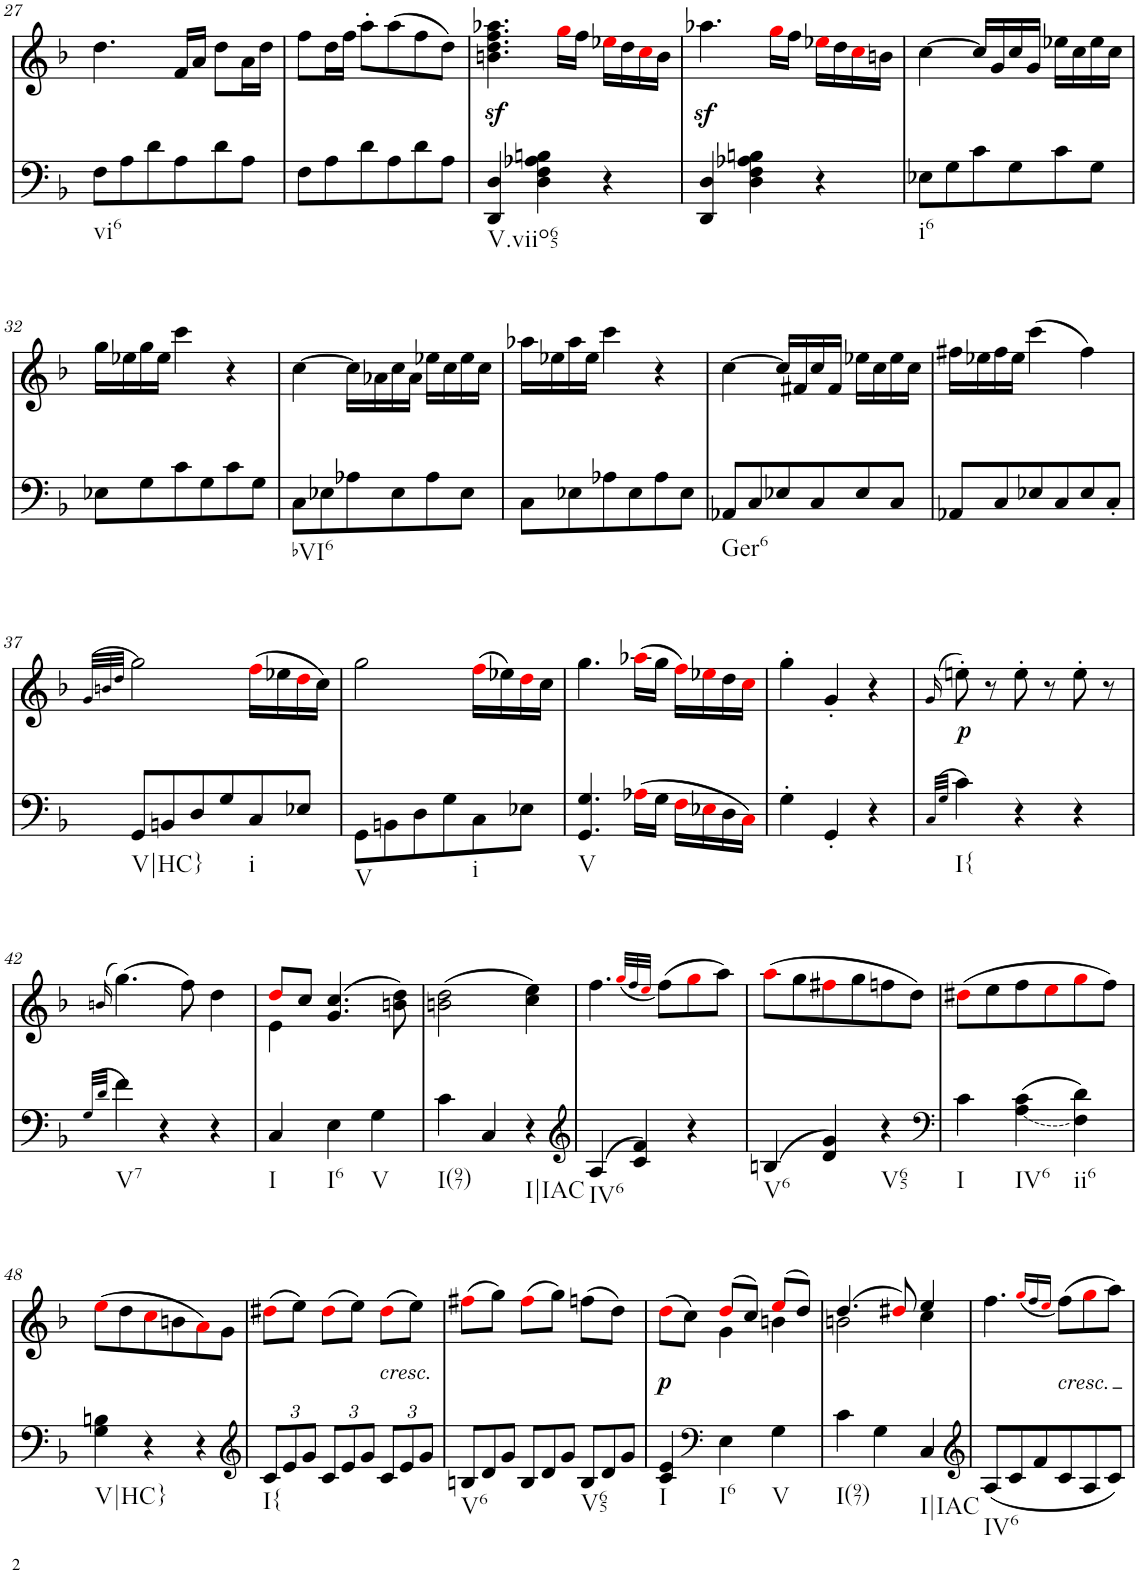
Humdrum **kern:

**kern	**kern	**dynam
*part1	*part1	*part1
*staff2	*staff1	*staff1/2
*I"Piano, Piano right	*	*
*I'Pno.	*	*
!!LO:PB:g=z
*clefF4	*clefG2	*
*k[b-]	*k[b-]	*
*M3/4	*M3/4	*
=27	=27	=27
!LO:TX:b:t=vi6	!	!
8F\L	4.dd\	.
8A\	.	.
8d\	.	.
8A\	16f/LL	.
.	16a/JJ	.
8d\	8dd\L	.
8A\J	16a\L	.
.	16dd\JJ	.
=28	=28	=28
8F\L	8ff\L	.
8A\	16dd\L	.
.	16ff\JJ	.
8d\	8aa'\L	.
8A\	(8aa\	.
8d\	8ff\	.
8A\J	8dd\J)	.
=29	=29	=29
!LO:TX:b:t=V.viio65	!	!
4DD/ 4D/	4.bn\z< 4.dd\z< 4.ff\z< 4.aa-X\z<	.
4D\ 4F\ 4A-X\ 4Bn\	.	.
.	16ggi\LL	.
.	16ff\JJ	.
4r	16ee-Xi\LL	.
.	16dd\	.
.	16cci\	.
.	16b\JJ	.
=30	=30	=30
4DD/ 4D/	4.aa-Xz<\	.
4D\ 4F\ 4A-X\ 4Bn\	.	.
.	16ggi\LL	.
.	16ff\JJ	.
4r	16ee-Xi\LL	.
.	16dd\	.
.	16cci\	.
.	16bn\JJ	.
=31	=31	=31
!LO:TX:b:t=i6	!	!
8E-X\L	[4cc\	.
8G\	.	.
8c\	16cc/LL]	.
.	16g/	.
8G\	16cc/	.
.	16g/JJ	.
8c\	16ee-X\LL	.
.	16cc\	.
8G\J	16ee-\	.
.	16cc\JJ	.
!!LO:LB:g=z
=32	=32	=32
8E-X\L	16gg\LL	.
.	16ee-X\	.
8G\	16gg\	.
.	16ee-\JJ	.
8c\	4ccc\	.
8G\	.	.
8c\	4r	.
8G\J	.	.
=33	=33	=33
!LO:TX:b:t=bVI6	!	!
8C\L	[4cc\	.
8E-X\	.	.
8A-X\	16cc\LL]	.
.	16a-X\	.
8E-\	16cc\	.
.	16a-\JJ	.
8A-\	16ee-X\LL	.
.	16cc\	.
8E-\J	16ee-\	.
.	16cc\JJ	.
=34	=34	=34
8C\L	16aa-X\LL	.
.	16ee-X\	.
8E-X\	16aa-\	.
.	16ee-\JJ	.
8A-X\	4ccc\	.
8E-\	.	.
8A-\	4r	.
8E-\J	.	.
=35	=35	=35
!LO:TX:b:t=Ger6	!	!
8AA-X/L	[4cc\	.
8C/	.	.
8E-X/	16cc/LL]	.
.	16f#X/	.
8C/	16cc/	.
.	16f#/JJ	.
8E-/	16ee-X\LL	.
.	16cc\	.
8C/J	16ee-\	.
.	16cc\JJ	.
=36	=36	=36
8AA-X/L	16ff#X\LL	.
.	16ee-X\	.
8C/	16ff#\	.
.	16ee-\JJ	.
8E-X/	(4ccc\	.
8C/	.	.
8E-/	4ff#\)	.
8C'/J	.	.
!!LO:LB:g=z
=37	=37	=37
.	(>32qg/LLL	.
.	32qbn/	.
.	32qdd/JJJ	.
!LO:TX:b:t=V|HC}	!	!
8GG/L	2gg\)	.
8BBn/	.	.
8D/	.	.
8G/	.	.
!LO:TX:b:t=i	!	!
8C/	(16ffi\LL	.
.	16ee-X\	.
8E-X/J	16ddi\	.
.	16cc\JJ)	.
=38	=38	=38
!LO:TX:b:t=V	!	!
8GG\L	2gg\	.
8BBn\	.	.
8D\	.	.
8G\	.	.
!LO:TX:b:t=i	!	!
8C\	(16ffi\LL	.
.	16ee-X\)	.
8E-X\J	16ddi\	.
.	16cc\JJ	.
=39	=39	=39
!LO:TX:b:t=V	!	!
4.GG/ 4.G/	4.gg\	.
16A-Xi\LL	(16aa-Xi\LL	.
16G\JJ	16gg\JJ	.
16Fi\LL	16ffi\LL)	.
16E-Xi\	16ee-Xi\	.
16D\	16dd\	.
16Ci\JJ	16cci\JJ	.
=40	=40	=40
4G'\	4gg'\	.
4GG'/	4g'/	.
4r	4r	.
=41	=41	=41
32qC/LLL	.	.
32qG/JJJ	(>16qg/	.
!LO:TX:b:t=I{	!	!
!	!	!LO:DY:b
4c\	8een'\)	p
.	8r	.
4r	8ee'\	.
.	8r	.
4r	8ee'\	.
.	8r	.
!!LO:LB:g=z
=42	=42	=42
32qG/LLL	.	.
32qd/JJJ	(>16qbn/	.
!LO:TX:b:t=V7	!	!
4f\	(4.gg\)	.
4r	.	.
.	8ff\)	.
4r	4dd\	.
=43	=43	=43
*	*^	*
!LO:TX:b:t=I	!	!	!
4C/	8ddi/L	4e\	.
.	8cc/J	.	.
!LO:TX:b:t=I6	!	!	!
4E\	(4.g/ 4.cc/	2ryy	.
!LO:TX:b:t=V	!	!	!
4G\	.	.	.
.	8bn\ 8dd\)	.	.
*	*v	*v	*
=44	=44	=44
!LO:TX:b:t=I(97)	!	!
4c\	(2bn\ 2dd\	.
4C/	.	.
!LO:TX:b:t=I|IAC	!	!
4r	4cc\ 4ee\)	.
=45	=45	=45
*clefG2	*	*
!LO:TX:b:t=IV6	!	!
4A/	4.ff\	.
4c/ 4f/	.	.
.	(32qggi/LLL	.
.	32qff/	.
.	32qeei/JJJ	.
.	(8ff\L)	.
4r	8ggi\	.
.	8aa\J)	.
=46	=46	=46
!LO:TX:b:t=V6	!	!
4Bn/	(8aai\L	.
.	8gg\	.
4d/ 4g/	8ff#Xi\	.
.	8gg\	.
!LO:TX:b:t=V65	!	!
4r	8ffn\	.
.	8dd\J)	.
=47	=47	=47
*clefF4	*	*
!LO:TX:b:t=I	!	!
4c\	(8dd#Xi\L	.
.	8ee\	.
!LO:TX:b:t=IV6	!	!
4A\ 4c\	8ff\	.
.	8eei\	.
!LO:TX:b:t=ii6	!	!
4F\ 4d\	8ggi\	.
.	8ff\J)	.
!!LO:LB:g=z
=48	=48	=48
!LO:TX:b:t=V|HC}	!	!
4G\ 4Bn\	(8eei\L	.
.	8dd\	.
4r	8cci\	.
.	8bn\	.
4r	8ai\)	.
.	8g\J	.
=49	=49	=49
*clefG2	*	*
*Xbrackettup	*	*
!LO:TX:b:t=I{	!	!
12c/L	(8dd#Xi\L	.
12e/	.	.
.	8ee\J)	.
12g/J	.	.
12c/L	(8dd#i\L	.
12e/	.	.
.	8ee\J)	.
12g/J	.	.
!	!LO:TX:b:i:t=cresc.	!
12c/L	(8dd#i\L	.
12e/	.	.
.	8ee\J)	.
12g/J	.	.
=50	=50	=50
*Xtuplet	*	*
!LO:TX:b:t=V6	!	!
12Bn/L	(8ff#Xi\L	.
12d/	.	.
.	8gg\J)	.
12g/J	.	.
12B/L	(8ff#i\L	.
12d/	.	.
.	8gg\J)	.
12g/J	.	.
!LO:TX:b:t=V65	!	!
12B/L	(8ffn\L	.
12d/	.	.
.	8dd\J)	.
12g/J	.	.
=51	=51	=51
*	*^	*
!LO:TX:b:t=I	!	!	!
!	!	!	!LO:DY:b
4c/ 4e/	(>8ddi\L	4ryy	p
.	8cc\J)	.	.
*clefF4	*	*	*
!LO:TX:b:t=I6	!	!	!
4E\	(8ddi/L	4g\	.
.	8cc/J)	.	.
!LO:TX:b:t=V	!	!	!
4G\	(8eei/L	4bn\	.
.	8dd/J)	.	.
=52	=52	=52	=52
!LO:TX:b:t=I(97)	!	!	!
4c\	(4.dd/	2bn\	.
4G\	.	.	.
.	8dd#Xi/)	.	.
!LO:TX:b:t=I|IAC	!	!	!
4C/	4ee/	4cc\	.
*	*v	*v	*
=53	=53	=53
*clefG2	*	*
*	*^	*
!LO:TX:b:t=IV6	!	!	!
*	*v	*v	*
8A/L	4.ff\	.
8c/	.	.
8f/	.	.
.	(16qggi/LL	.
.	16qff/	.
.	16qeei/JJ	.
!	!LO:TX:b:i:t=cresc.	!
8c/	(8ff\L)	.
8A/	8ggi\	.
8c/J	8aa\J)	.
=	=	=
*-	*-	*-
